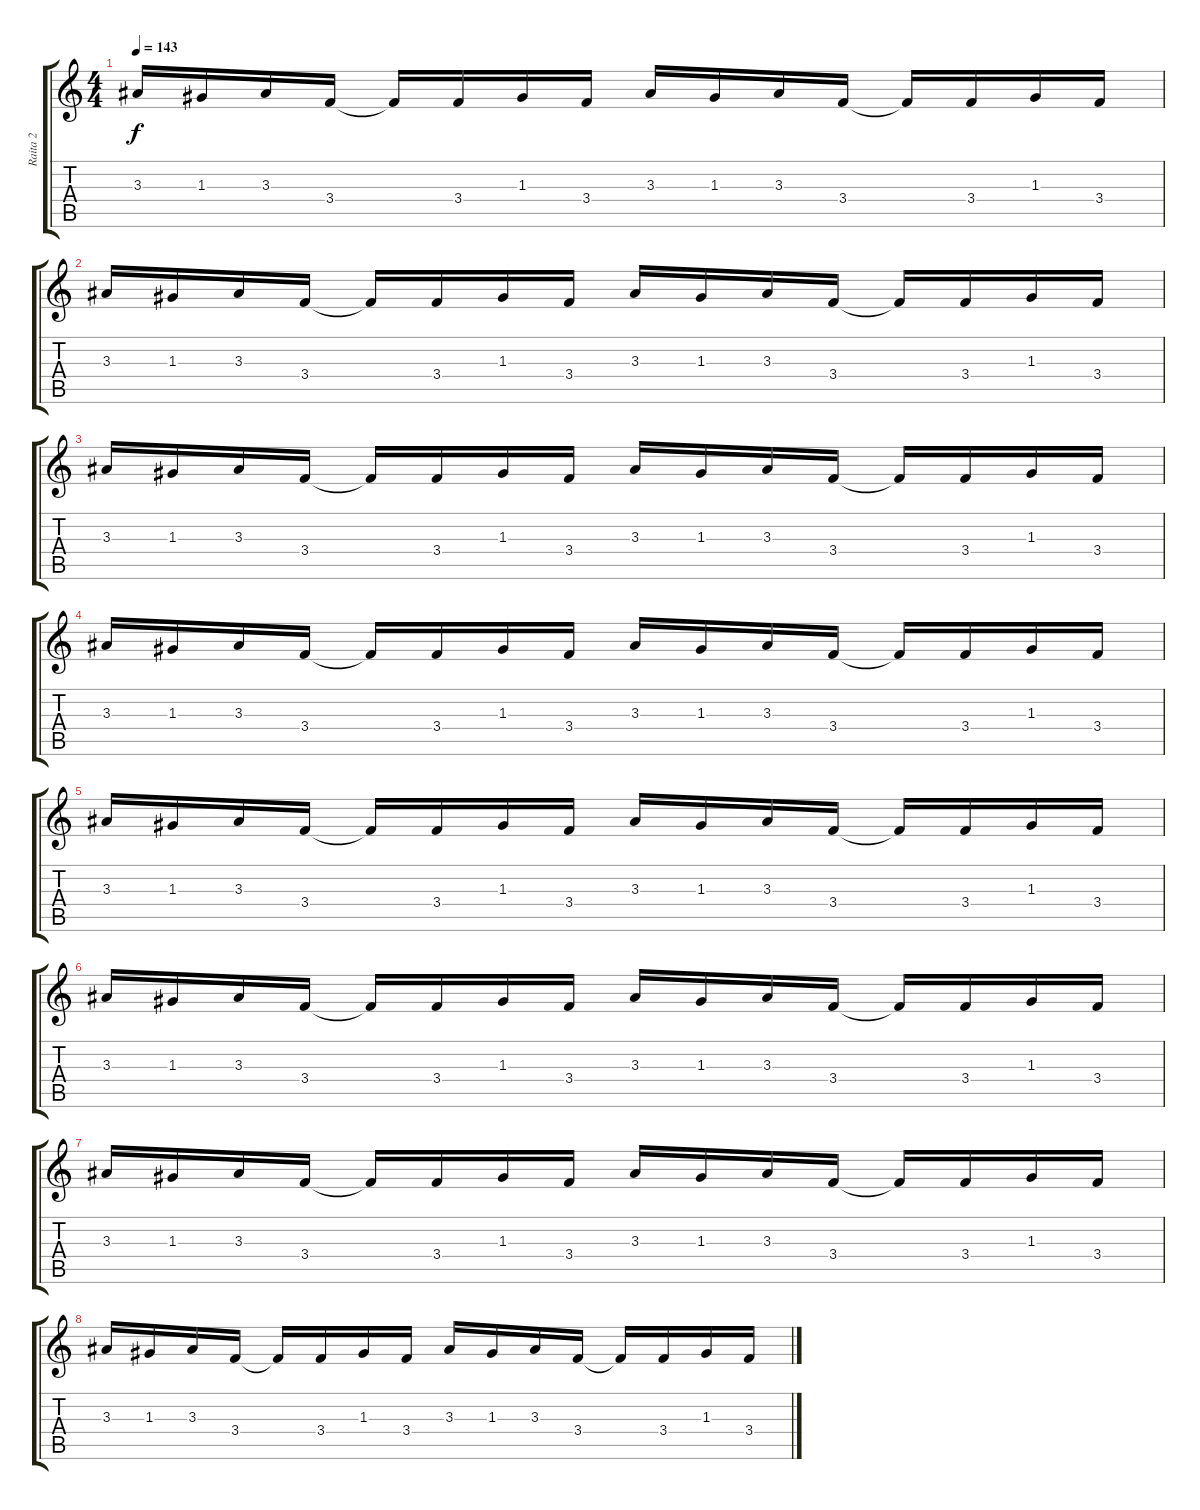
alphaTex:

\track ("Raita 2" "Raita 2") {instrument acousticguitarnylon}
\staff {score tabs}
\tuning (E4 B3 G3 D3 A2 E2) {hide}
\ts (4 4)
\tempo 143
\clef g2
\ks c
3.3.16{dy f instrument acousticguitarnylon} 1.3.16 3.3.16 3.4.16 3.4{t}.16 3.4.16 1.3.16 3.4.16 3.3.16 1.3.16 3.3.16 3.4.16 3.4{t}.16 3.4.16 1.3.16 3.4.16 |
3.3.16 1.3.16 3.3.16 3.4.16 3.4{t}.16 3.4.16 1.3.16 3.4.16 3.3.16 1.3.16 3.3.16 3.4.16 3.4{t}.16 3.4.16 1.3.16 3.4.16 |
3.3.16 1.3.16 3.3.16 3.4.16 3.4{t}.16 3.4.16 1.3.16 3.4.16 3.3.16 1.3.16 3.3.16 3.4.16 3.4{t}.16 3.4.16 1.3.16 3.4.16 |
3.3.16 1.3.16 3.3.16 3.4.16 3.4{t}.16 3.4.16 1.3.16 3.4.16 3.3.16 1.3.16 3.3.16 3.4.16 3.4{t}.16 3.4.16 1.3.16 3.4.16 |
3.3.16 1.3.16 3.3.16 3.4.16 3.4{t}.16 3.4.16 1.3.16 3.4.16 3.3.16 1.3.16 3.3.16 3.4.16 3.4{t}.16 3.4.16 1.3.16 3.4.16 |
3.3.16 1.3.16 3.3.16 3.4.16 3.4{t}.16 3.4.16 1.3.16 3.4.16 3.3.16 1.3.16 3.3.16 3.4.16 3.4{t}.16 3.4.16 1.3.16 3.4.16 |
3.3.16 1.3.16 3.3.16 3.4.16 3.4{t}.16 3.4.16 1.3.16 3.4.16 3.3.16 1.3.16 3.3.16 3.4.16 3.4{t}.16 3.4.16 1.3.16 3.4.16 |
3.3.16 1.3.16 3.3.16 3.4.16 3.4{t}.16 3.4.16 1.3.16 3.4.16 3.3.16 1.3.16 3.3.16 3.4.16 3.4{t}.16 3.4.16 1.3.16 3.4.16
